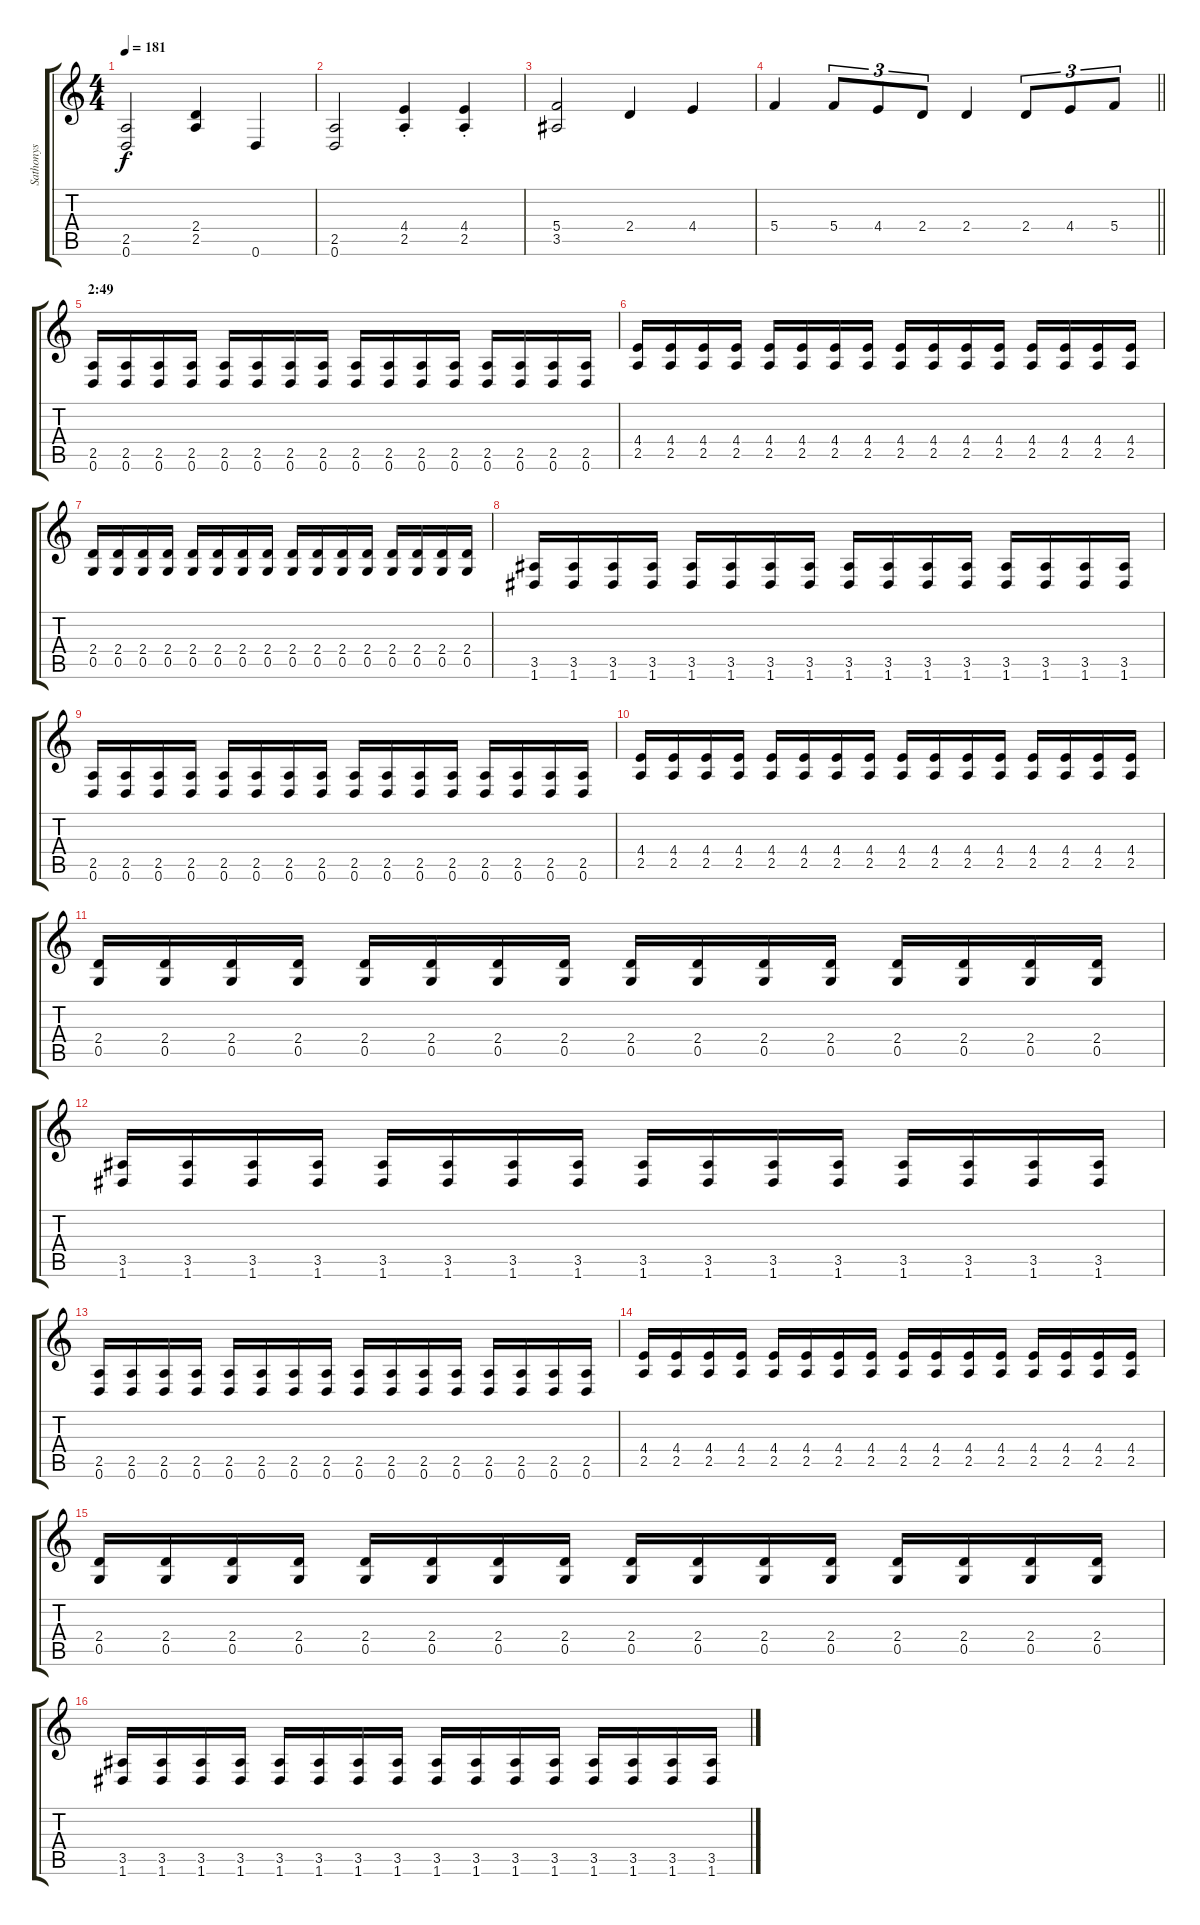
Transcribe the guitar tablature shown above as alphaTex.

\track ("Sathonys" "Sathonys") {instrument distortionguitar}
\staff {score tabs}
\tuning (D4 A3 F3 C3 G2 D2) {hide}
\ts (4 4)
\tempo 181
\clef g2
\ks c
(2.5 0.6).2{dy f} (2.4 2.5).4 0.6.4 |
(2.5 0.6).2 (4.4{st} 2.5{st}).4 (4.4{st} 2.5{st}).4 |
(5.4 3.5).2 2.4.4 4.4.4 |
\barLineRight lightlight
5.4.4 5.4.8{tu (3 2)} 4.4.8{tu (3 2)} 2.4.8{tu (3 2)} 2.4.4 2.4.8{tu (3 2)} 4.4.8{tu (3 2)} 5.4.8{tu (3 2)} |
\section ("" "2:49")
(2.5 0.6).16 (2.5 0.6).16 (2.5 0.6).16 (2.5 0.6).16 (2.5 0.6).16 (2.5 0.6).16 (2.5 0.6).16 (2.5 0.6).16 (2.5 0.6).16 (2.5 0.6).16 (2.5 0.6).16 (2.5 0.6).16 (2.5 0.6).16 (2.5 0.6).16 (2.5 0.6).16 (2.5 0.6).16 |
(4.4 2.5).16 (4.4 2.5).16 (4.4 2.5).16 (4.4 2.5).16 (4.4 2.5).16 (4.4 2.5).16 (4.4 2.5).16 (4.4 2.5).16 (4.4 2.5).16 (4.4 2.5).16 (4.4 2.5).16 (4.4 2.5).16 (4.4 2.5).16 (4.4 2.5).16 (4.4 2.5).16 (4.4 2.5).16 |
(2.4 0.5).16 (2.4 0.5).16 (2.4 0.5).16 (2.4 0.5).16 (2.4 0.5).16 (2.4 0.5).16 (2.4 0.5).16 (2.4 0.5).16 (2.4 0.5).16 (2.4 0.5).16 (2.4 0.5).16 (2.4 0.5).16 (2.4 0.5).16 (2.4 0.5).16 (2.4 0.5).16 (2.4 0.5).16 |
(3.5 1.6).16 (3.5 1.6).16 (3.5 1.6).16 (3.5 1.6).16 (3.5 1.6).16 (3.5 1.6).16 (3.5 1.6).16 (3.5 1.6).16 (3.5 1.6).16 (3.5 1.6).16 (3.5 1.6).16 (3.5 1.6).16 (3.5 1.6).16 (3.5 1.6).16 (3.5 1.6).16 (3.5 1.6).16 |
(2.5 0.6).16 (2.5 0.6).16 (2.5 0.6).16 (2.5 0.6).16 (2.5 0.6).16 (2.5 0.6).16 (2.5 0.6).16 (2.5 0.6).16 (2.5 0.6).16 (2.5 0.6).16 (2.5 0.6).16 (2.5 0.6).16 (2.5 0.6).16 (2.5 0.6).16 (2.5 0.6).16 (2.5 0.6).16 |
(4.4 2.5).16 (4.4 2.5).16 (4.4 2.5).16 (4.4 2.5).16 (4.4 2.5).16 (4.4 2.5).16 (4.4 2.5).16 (4.4 2.5).16 (4.4 2.5).16 (4.4 2.5).16 (4.4 2.5).16 (4.4 2.5).16 (4.4 2.5).16 (4.4 2.5).16 (4.4 2.5).16 (4.4 2.5).16 |
(2.4 0.5).16 (2.4 0.5).16 (2.4 0.5).16 (2.4 0.5).16 (2.4 0.5).16 (2.4 0.5).16 (2.4 0.5).16 (2.4 0.5).16 (2.4 0.5).16 (2.4 0.5).16 (2.4 0.5).16 (2.4 0.5).16 (2.4 0.5).16 (2.4 0.5).16 (2.4 0.5).16 (2.4 0.5).16 |
(3.5 1.6).16 (3.5 1.6).16 (3.5 1.6).16 (3.5 1.6).16 (3.5 1.6).16 (3.5 1.6).16 (3.5 1.6).16 (3.5 1.6).16 (3.5 1.6).16 (3.5 1.6).16 (3.5 1.6).16 (3.5 1.6).16 (3.5 1.6).16 (3.5 1.6).16 (3.5 1.6).16 (3.5 1.6).16 |
(2.5 0.6).16 (2.5 0.6).16 (2.5 0.6).16 (2.5 0.6).16 (2.5 0.6).16 (2.5 0.6).16 (2.5 0.6).16 (2.5 0.6).16 (2.5 0.6).16 (2.5 0.6).16 (2.5 0.6).16 (2.5 0.6).16 (2.5 0.6).16 (2.5 0.6).16 (2.5 0.6).16 (2.5 0.6).16 |
(4.4 2.5).16 (4.4 2.5).16 (4.4 2.5).16 (4.4 2.5).16 (4.4 2.5).16 (4.4 2.5).16 (4.4 2.5).16 (4.4 2.5).16 (4.4 2.5).16 (4.4 2.5).16 (4.4 2.5).16 (4.4 2.5).16 (4.4 2.5).16 (4.4 2.5).16 (4.4 2.5).16 (4.4 2.5).16 |
(2.4 0.5).16 (2.4 0.5).16 (2.4 0.5).16 (2.4 0.5).16 (2.4 0.5).16 (2.4 0.5).16 (2.4 0.5).16 (2.4 0.5).16 (2.4 0.5).16 (2.4 0.5).16 (2.4 0.5).16 (2.4 0.5).16 (2.4 0.5).16 (2.4 0.5).16 (2.4 0.5).16 (2.4 0.5).16 |
(3.5 1.6).16 (3.5 1.6).16 (3.5 1.6).16 (3.5 1.6).16 (3.5 1.6).16 (3.5 1.6).16 (3.5 1.6).16 (3.5 1.6).16 (3.5 1.6).16 (3.5 1.6).16 (3.5 1.6).16 (3.5 1.6).16 (3.5 1.6).16 (3.5 1.6).16 (3.5 1.6).16 (3.5 1.6).16
